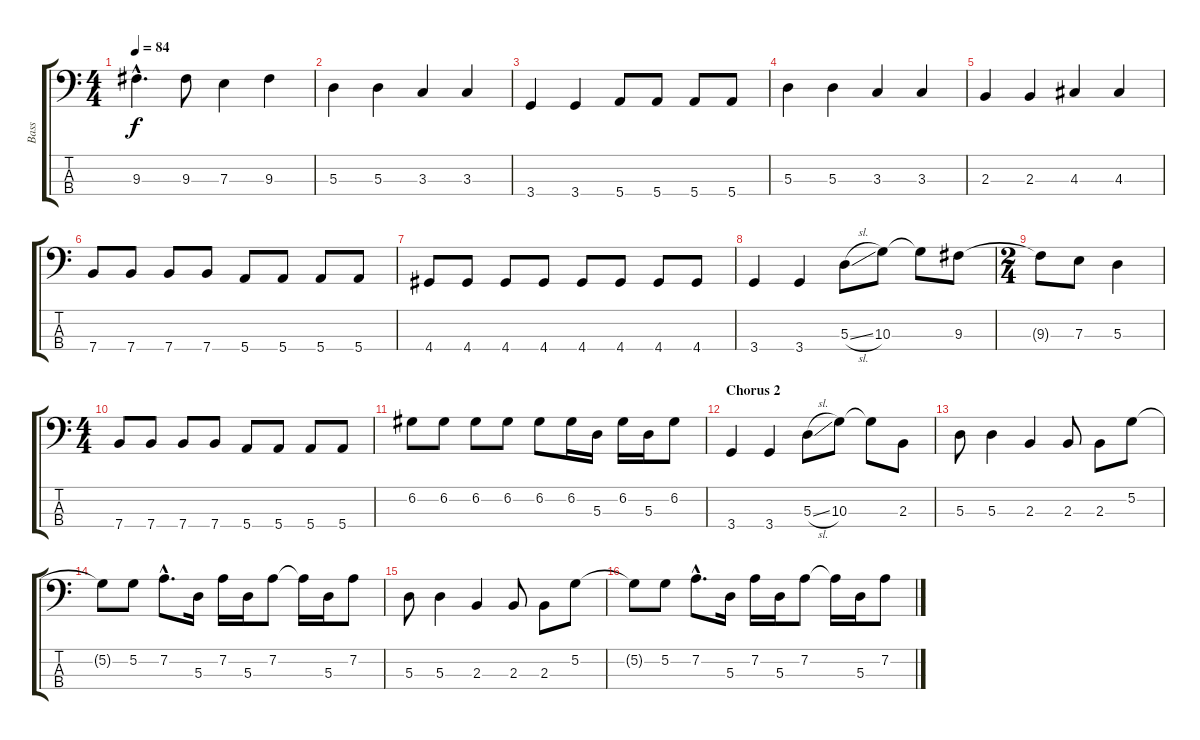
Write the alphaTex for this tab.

\track ("Bass" "Bass") {instrument acousticbass}
\staff {score tabs}
\tuning (G2 D2 A1 E1) {hide}
\ts (4 4)
\tempo 84
\clef f4
\ks c
9.3{hac}.4{d dy f} 9.3.8 7.3.4 9.3.4 |
5.3.4 5.3.4 3.3.4 3.3.4 |
3.4.4 3.4.4 5.4.8 5.4.8 5.4.8 5.4.8 |
5.3.4 5.3.4 3.3.4 3.3.4 |
2.3.4 2.3.4 4.3.4 4.3.4 |
\section ("" "")
7.4.8 7.4.8 7.4.8 7.4.8 5.4.8 5.4.8 5.4.8 5.4.8 |
4.4.8 4.4.8 4.4.8 4.4.8 4.4.8 4.4.8 4.4.8 4.4.8 |
3.4.4 3.4.4 5.3{sl}.8 10.3.8 10.3{t}.8 9.3.8 |
\ts (2 4)
9.3{t}.8 7.3.8 5.3.4 |
\ts (4 4)
7.4.8 7.4.8 7.4.8 7.4.8 5.4.8 5.4.8 5.4.8 5.4.8 |
6.2.8 6.2.8 6.2.8 6.2.8 6.2.8 6.2.16 5.3.16 6.2.16 5.3.16 6.2.8 |
\section ("" "Chorus 2")
3.4.4 3.4.4 5.3{sl}.8 10.3.8 10.3{t}.8 2.3.8 |
5.3.8 5.3.4 2.3.4 2.3.8 2.3.8 5.2.8 |
5.2{t}.8 5.2.8 7.2{hac}.8{d} 5.3.16 7.2.16 5.3.16 7.2.8 7.2{t}.16 5.3.16 7.2.8 |
5.3.8 5.3.4 2.3.4 2.3.8 2.3.8 5.2.8 |
5.2{t}.8 5.2.8 7.2{hac}.8{d} 5.3.16 7.2.16 5.3.16 7.2.8 7.2{t}.16 5.3.16 7.2.8
